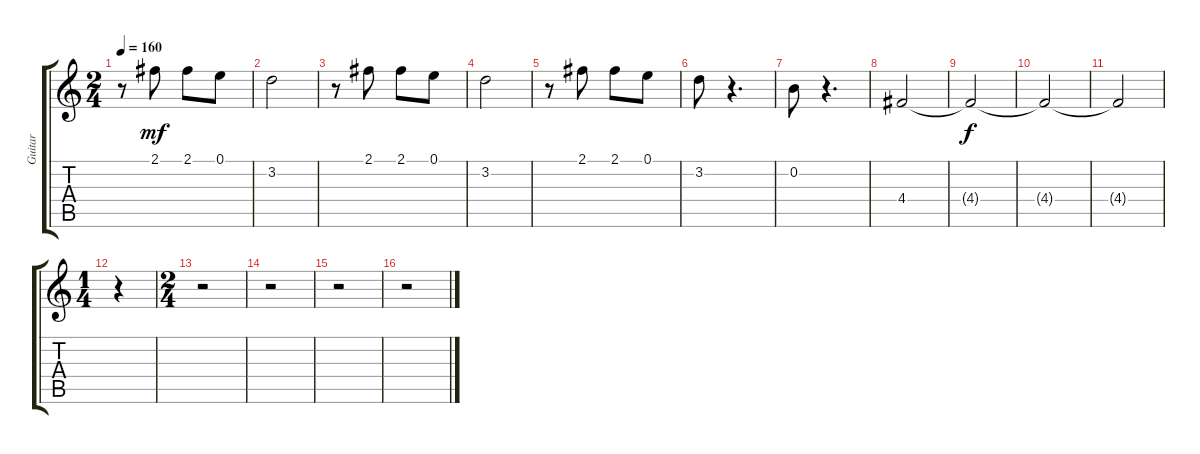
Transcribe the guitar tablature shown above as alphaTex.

\track ("Guitar" "Guitar") {instrument overdrivenguitar}
\staff {score tabs}
\tuning (E4 B3 G3 D3 A2 E2) {hide}
\ts (2 4)
\tempo 160
\clef g2
\ks c
r.8{dy mf} 2.1.8 2.1.8 0.1.8 |
3.2.2 |
r.8 2.1.8 2.1.8 0.1.8 |
3.2.2 |
r.8 2.1.8 2.1.8 0.1.8 |
3.2.8 r.4{d} |
0.2.8 r.4{d} |
4.4.2 |
4.4{t}.2{dy f} |
4.4{t}.2 |
4.4{t}.2 |
\ts (1 4)
r.4 |
\ts (2 4)
r.2 |
r.2 |
r.2 |
r.2
